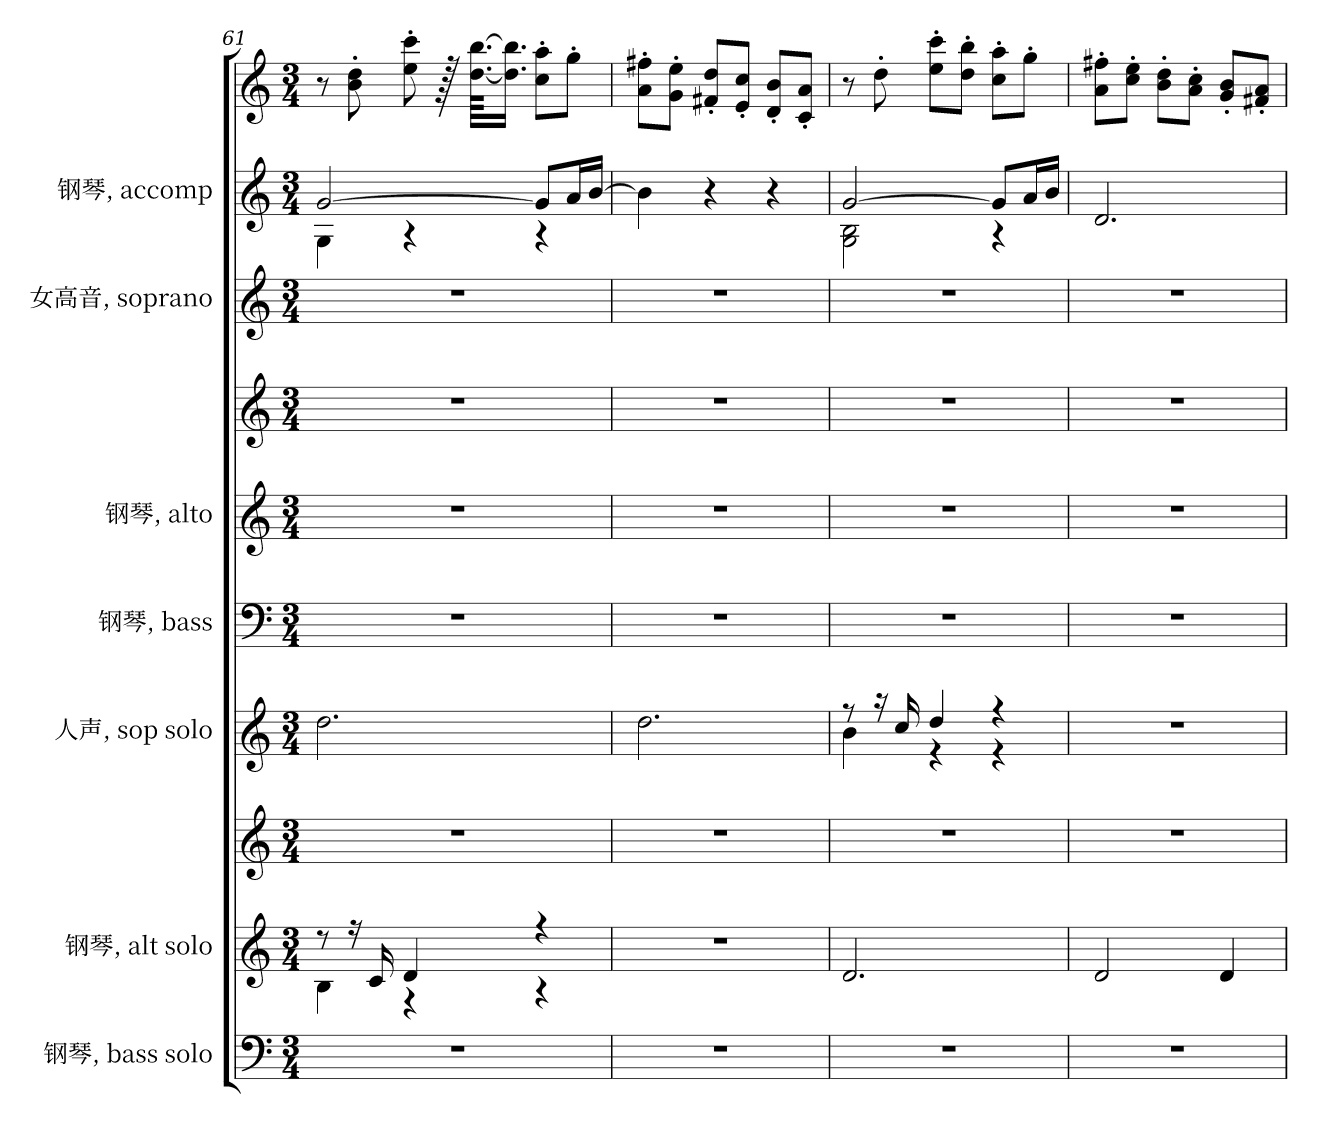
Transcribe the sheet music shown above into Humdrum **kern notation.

**kern	**kern	**kern	**kern	**kern	**kern	**kern	**kern	**kern	**kern
*part7	*part6	*part6	*part5	*part4	*part3	*part3	*part2	*part1	*part1
*staff10	*staff9	*staff8	*staff7	*staff6	*staff5	*staff4	*staff3	*staff2	*staff1
*I"钢琴, bass solo	*I"钢琴, alt solo	*	*I"人声, sop solo	*I"钢琴, bass	*I"钢琴, alto	*	*I"女高音, soprano	*I"钢琴, accomp	*
*	*	*	*	*	*	*	*I'S.	*	*
*clefF4	*clefG2	*clefG2	*clefG2	*clefF4	*clefG2	*clefG2	*clefG2	*clefG2	*clefG2
*k[]	*k[]	*k[]	*k[]	*k[]	*k[]	*k[]	*k[]	*k[]	*k[]
*M3/4	*M3/4	*M3/4	*M3/4	*M3/4	*M3/4	*M3/4	*M3/4	*M3/4	*M3/4
=61	=61	=61	=61	=61	=61	=61	=61	=61	=61
*	*^	*	*	*	*	*	*	*^	*
2.r	8r	4B\	2.r	2.dd\	2.r	2.r	2.r	2.r	[2g/	4G\	8r
.	16r	.	.	.	.	.	.	.	.	.	8b\' 8dd\'
.	16c/	.	.	.	.	.	.	.	.	.	.
.	4d/	4r	.	.	.	.	.	.	.	4r	8ee\' 8ccc\'
.	.	.	.	.	.	.	.	.	.	.	128r
.	.	.	.	.	.	.	.	.	.	.	[64.dd\ [64.bb\KKLL
.	.	.	.	.	.	.	.	.	.	.	16.dd\] 16.bb\]JJ
.	4r	4r	.	.	.	.	.	.	8g/L]	4r	8cc\' 8aa\'L
.	.	.	.	.	.	.	.	.	16a/L	.	8gg'\J
.	.	.	.	.	.	.	.	.	[16b/JJ	.	.
*	*v	*v	*	*	*	*	*	*	*v	*v	*
!!LO:PB:g=z
=62	=62	=62	=62	=62	=62	=62	=62	=62	=62
2.r	2.r	2.r	2.dd\	2.r	2.r	2.r	2.r	4b\]	8a\' 8ff#X\'L
.	.	.	.	.	.	.	.	.	8g\' 8ee\'J
.	.	.	.	.	.	.	.	4r	8f#X/' 8dd/'L
.	.	.	.	.	.	.	.	.	8e/' 8cc/'J
.	.	.	.	.	.	.	.	4r	8d/' 8b/'L
.	.	.	.	.	.	.	.	.	8c/' 8a/'J
=63	=63	=63	=63	=63	=63	=63	=63	=63	=63
*	*	*	*^	*	*	*	*	*^	*
2.r	2.d/	2.r	8r	4b\	2.r	2.r	2.r	2.r	[2g/	2G\ 2B\	8r
.	.	.	16r	.	.	.	.	.	.	.	8dd'\
.	.	.	16cc/	.	.	.	.	.	.	.	.
.	.	.	4dd/	4r	.	.	.	.	.	.	8ee\' 8ccc\'L
.	.	.	.	.	.	.	.	.	.	.	8dd\' 8bb\'J
.	.	.	4r	4r	.	.	.	.	8g/L]	4r	8cc\' 8aa\'L
.	.	.	.	.	.	.	.	.	16a/L	.	8gg'\J
.	.	.	.	.	.	.	.	.	16b/JJ	.	.
*	*	*	*v	*v	*	*	*	*	*v	*v	*
=64	=64	=64	=64	=64	=64	=64	=64	=64	=64
2.r	2d/	2.r	2.r	2.r	2.r	2.r	2.r	2.d/	8a\' 8ff#X\'L
.	.	.	.	.	.	.	.	.	8cc\' 8ee\'J
.	.	.	.	.	.	.	.	.	8b\' 8dd\'L
.	.	.	.	.	.	.	.	.	8a\' 8cc\'J
.	4d/	.	.	.	.	.	.	.	8g/' 8b/'L
.	.	.	.	.	.	.	.	.	8f#X/' 8a/'J
=	=	=	=	=	=	=	=	=	=
*-	*-	*-	*-	*-	*-	*-	*-	*-	*-
